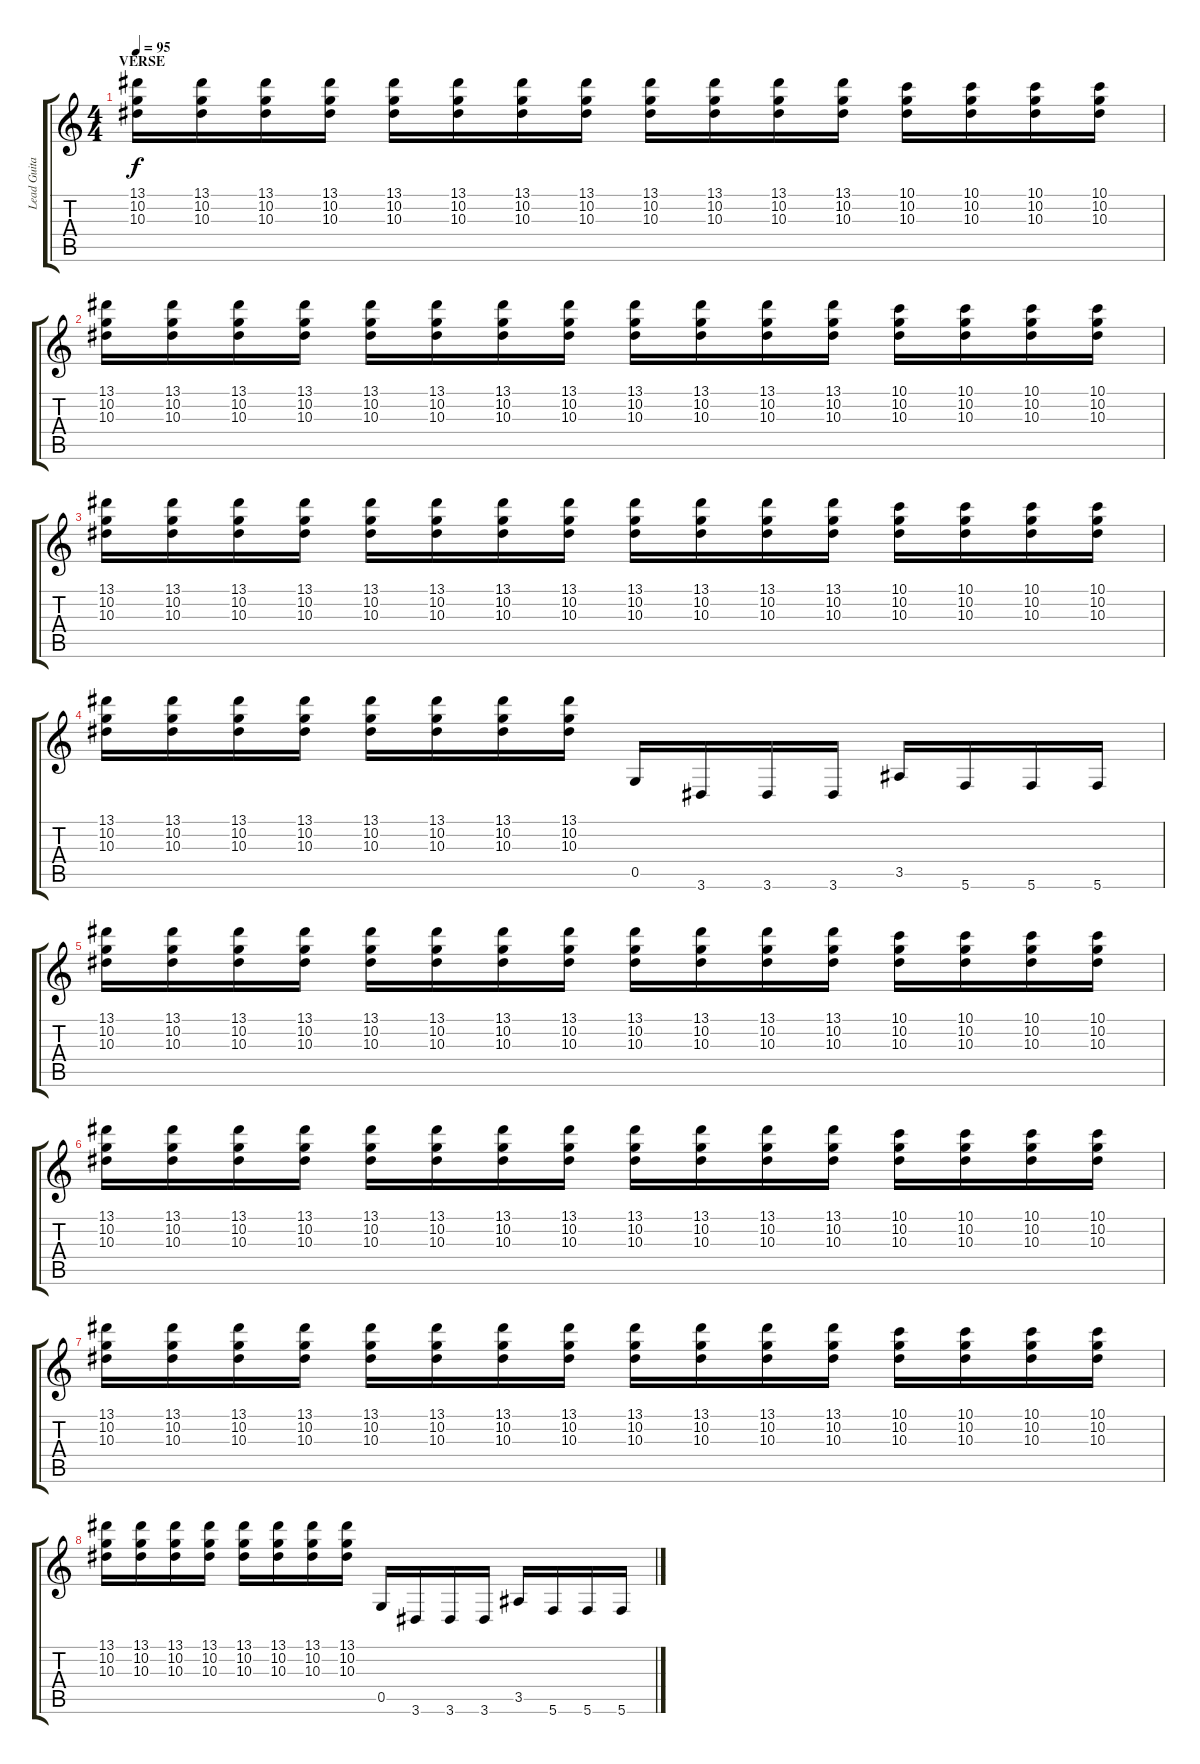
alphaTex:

\track ("Lead Guitar" "Lead Guita") {instrument distortionguitar}
\staff {score tabs}
\tuning (D4 A3 F3 C3 G2 C2) {hide}
\ts (4 4)
\section ("" "VERSE")
\tempo 95
\clef g2
\ks c
(13.1 10.2 10.3).16{dy f volume 10} (13.1 10.2 10.3).16 (13.1 10.2 10.3).16 (13.1 10.2 10.3).16 (13.1 10.2 10.3).16 (13.1 10.2 10.3).16 (13.1 10.2 10.3).16 (13.1 10.2 10.3).16 (13.1 10.2 10.3).16 (13.1 10.2 10.3).16 (13.1 10.2 10.3).16 (13.1 10.2 10.3).16 (10.1 10.2 10.3).16 (10.1 10.2 10.3).16 (10.1 10.2 10.3).16 (10.1 10.2 10.3).16 |
(13.1 10.2 10.3).16 (13.1 10.2 10.3).16 (13.1 10.2 10.3).16 (13.1 10.2 10.3).16 (13.1 10.2 10.3).16 (13.1 10.2 10.3).16 (13.1 10.2 10.3).16 (13.1 10.2 10.3).16 (13.1 10.2 10.3).16 (13.1 10.2 10.3).16 (13.1 10.2 10.3).16 (13.1 10.2 10.3).16 (10.1 10.2 10.3).16 (10.1 10.2 10.3).16 (10.1 10.2 10.3).16 (10.1 10.2 10.3).16 |
(13.1 10.2 10.3).16 (13.1 10.2 10.3).16 (13.1 10.2 10.3).16 (13.1 10.2 10.3).16 (13.1 10.2 10.3).16 (13.1 10.2 10.3).16 (13.1 10.2 10.3).16 (13.1 10.2 10.3).16 (13.1 10.2 10.3).16 (13.1 10.2 10.3).16 (13.1 10.2 10.3).16 (13.1 10.2 10.3).16 (10.1 10.2 10.3).16 (10.1 10.2 10.3).16 (10.1 10.2 10.3).16 (10.1 10.2 10.3).16 |
(13.1 10.2 10.3).16 (13.1 10.2 10.3).16 (13.1 10.2 10.3).16 (13.1 10.2 10.3).16 (13.1 10.2 10.3).16 (13.1 10.2 10.3).16 (13.1 10.2 10.3).16 (13.1 10.2 10.3).16 0.5.16 3.6.16 3.6.16 3.6.16 3.5.16 5.6.16 5.6.16 5.6.16 |
(13.1 10.2 10.3).16 (13.1 10.2 10.3).16 (13.1 10.2 10.3).16 (13.1 10.2 10.3).16 (13.1 10.2 10.3).16 (13.1 10.2 10.3).16 (13.1 10.2 10.3).16 (13.1 10.2 10.3).16 (13.1 10.2 10.3).16 (13.1 10.2 10.3).16 (13.1 10.2 10.3).16 (13.1 10.2 10.3).16 (10.1 10.2 10.3).16 (10.1 10.2 10.3).16 (10.1 10.2 10.3).16 (10.1 10.2 10.3).16 |
(13.1 10.2 10.3).16 (13.1 10.2 10.3).16 (13.1 10.2 10.3).16 (13.1 10.2 10.3).16 (13.1 10.2 10.3).16 (13.1 10.2 10.3).16 (13.1 10.2 10.3).16 (13.1 10.2 10.3).16 (13.1 10.2 10.3).16 (13.1 10.2 10.3).16 (13.1 10.2 10.3).16 (13.1 10.2 10.3).16 (10.1 10.2 10.3).16 (10.1 10.2 10.3).16 (10.1 10.2 10.3).16 (10.1 10.2 10.3).16 |
(13.1 10.2 10.3).16 (13.1 10.2 10.3).16 (13.1 10.2 10.3).16 (13.1 10.2 10.3).16 (13.1 10.2 10.3).16 (13.1 10.2 10.3).16 (13.1 10.2 10.3).16 (13.1 10.2 10.3).16 (13.1 10.2 10.3).16 (13.1 10.2 10.3).16 (13.1 10.2 10.3).16 (13.1 10.2 10.3).16 (10.1 10.2 10.3).16 (10.1 10.2 10.3).16 (10.1 10.2 10.3).16 (10.1 10.2 10.3).16 |
(13.1 10.2 10.3).16 (13.1 10.2 10.3).16 (13.1 10.2 10.3).16 (13.1 10.2 10.3).16 (13.1 10.2 10.3).16 (13.1 10.2 10.3).16 (13.1 10.2 10.3).16 (13.1 10.2 10.3).16 0.5.16 3.6.16 3.6.16 3.6.16 3.5.16 5.6.16 5.6.16 5.6.16
